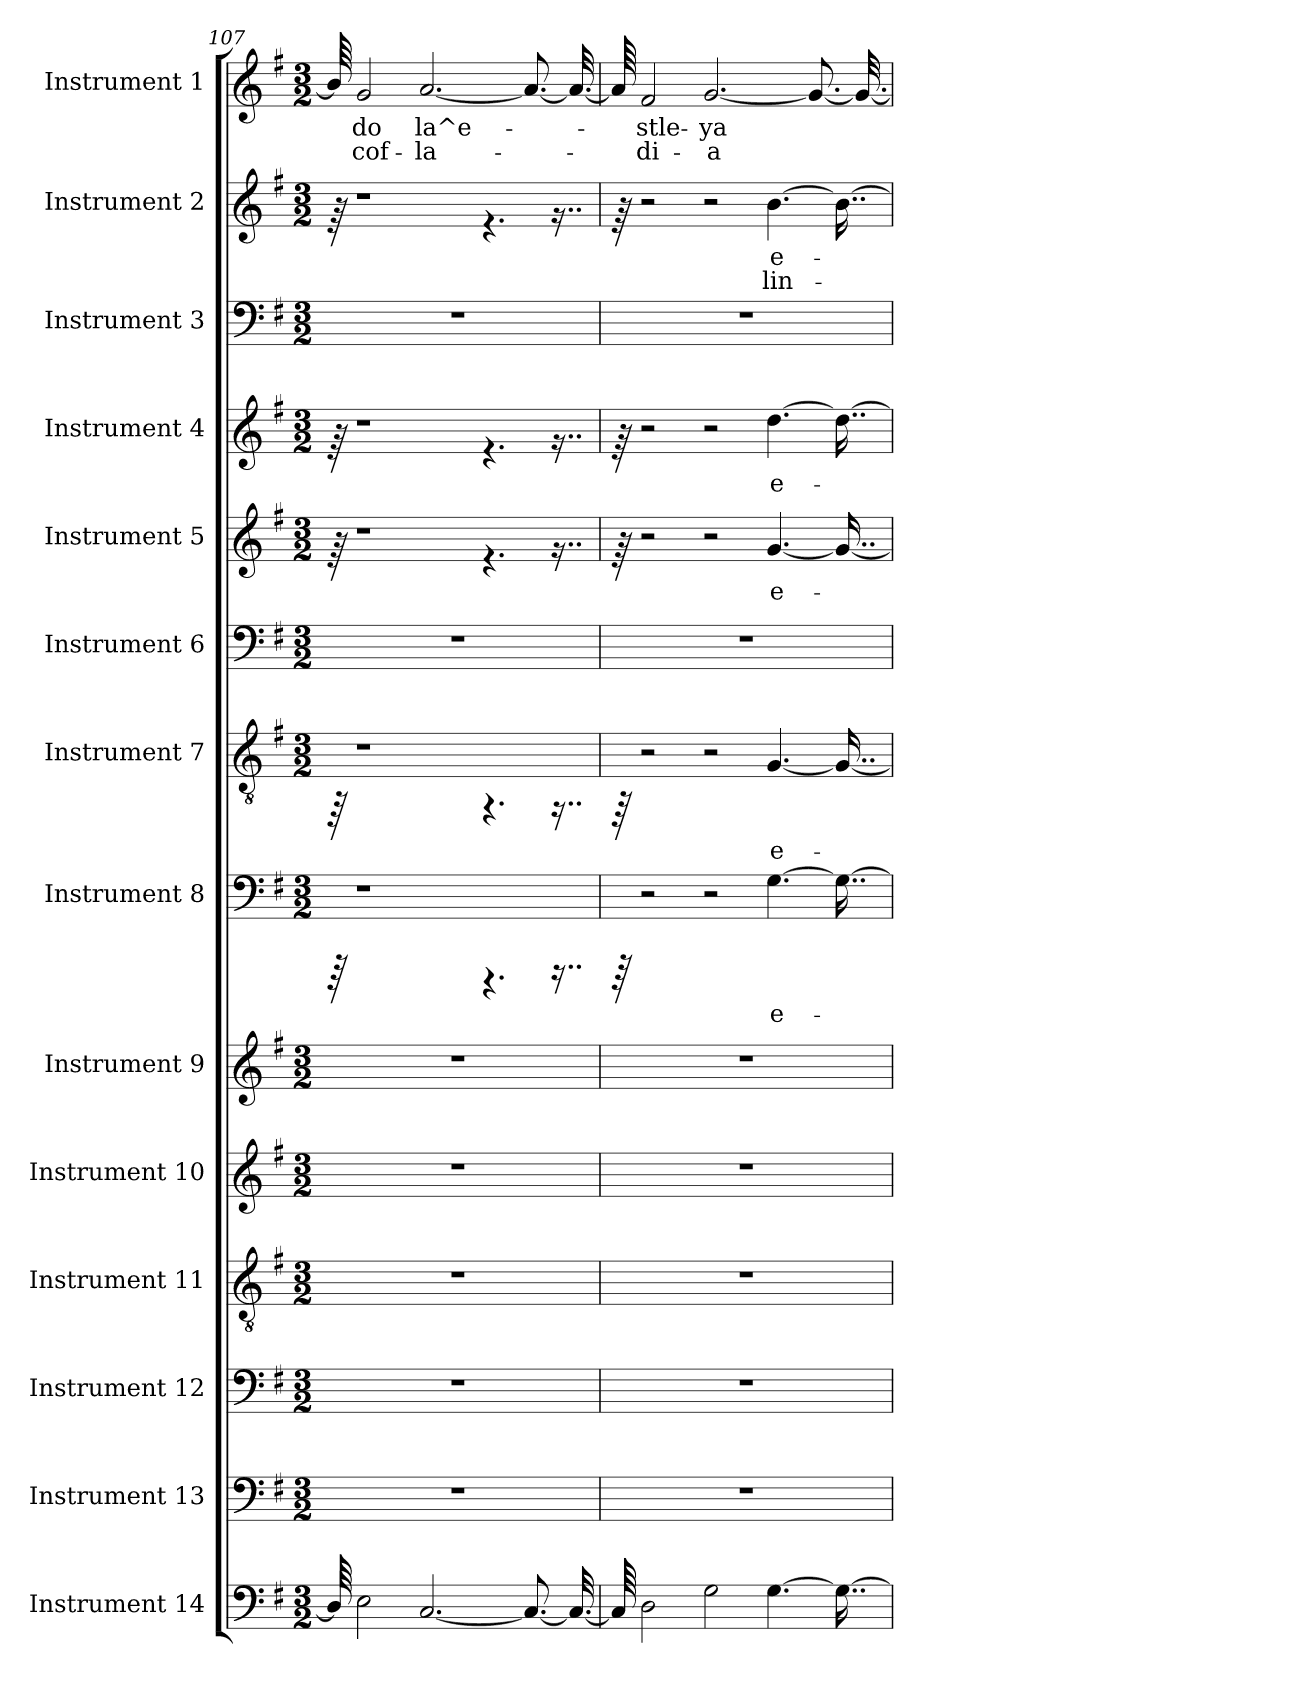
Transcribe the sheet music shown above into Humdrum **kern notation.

**kern	**kern	**kern	**kern	**kern	**kern	**kern	**text	**kern	**text	**kern	**kern	**text	**kern	**text	**kern	**kern	**text	**text	**kern	**text	**text
*part14	*part13	*part12	*part11	*part10	*part9	*part8	*part8	*part7	*part7	*part6	*part5	*part5	*part4	*part4	*part3	*part2	*part2	*part2	*part1	*part1	*part1
*staff14	*staff13	*staff12	*staff11	*staff10	*staff9	*staff8	*staff8	*staff7	*staff7	*staff6	*staff5	*staff5	*staff4	*staff4	*staff3	*staff2	*staff2	*staff2	*staff1	*staff1	*staff1
*I"Instrument 14	*I"Instrument 13	*I"Instrument 12	*I"Instrument 11	*I"Instrument 10	*I"Instrument 9	*I"Instrument 8	*	*I"Instrument 7	*	*I"Instrument 6	*I"Instrument 5	*	*I"Instrument 4	*	*I"Instrument 3	*I"Instrument 2	*	*	*I"Instrument 1	*	*
*clefF4	*clefF4	*clefF4	*clefGv2	*clefG2	*clefG2	*clefF4	*	*clefGv2	*	*clefF4	*clefG2	*	*clefG2	*	*clefF4	*clefG2	*	*	*clefG2	*	*
*k[f#]	*k[f#]	*k[f#]	*k[f#]	*k[f#]	*k[f#]	*k[f#]	*	*k[f#]	*	*k[f#]	*k[f#]	*	*k[f#]	*	*k[f#]	*k[f#]	*	*	*k[f#]	*	*
*G:	*G:	*G:	*G:	*G:	*G:	*G:	*	*G:	*	*G:	*G:	*	*G:	*	*G:	*G:	*	*	*G:	*	*
*M3/2	*M3/2	*M3/2	*M3/2	*M3/2	*M3/2	*M3/2	*	*M3/2	*	*M3/2	*M3/2	*	*M3/2	*	*M3/2	*M3/2	*	*	*M3/2	*	*
=107	=107	=107	=107	=107	=107	=107	=107	=107	=107	=107	=107	=107	=107	=107	=107	=107	=107	=107	=107	=107	=107
64D/]	1.r	1.r	1.r	1.r	1.r	64rCCC	.	64rFF	.	1.r	64rf	.	64rf	.	1.r	64rf	.	.	64b/]	.	.
!	!	!	!	!	!	!	!	!	!	!	!	!	!	!	!	!	!	!	!	!LO:LY:b:cj	!LO:LY:b:cj
2E\	.	.	.	.	.	1r	.	1r	.	.	1r	.	1r	.	.	1r	.	.	2g/	do	cof-
!	!	!	!	!	!	!	!	!	!	!	!	!	!	!	!	!	!	!	!	!LO:LY:b:cj	!LO:LY:b:cj
[<2.C/	.	.	.	.	.	.	.	.	.	.	.	.	.	.	.	.	.	.	[<2.a/	-la^e-	-la-
.	.	.	.	.	.	4.rCCC	.	4.rFF	.	.	4.rf	.	4.rf	.	.	4.rf	.	.	.	.	.
8.C/_<	.	.	.	.	.	.	.	.	.	.	.	.	.	.	.	.	.	.	8.a/_<	.	.
.	.	.	.	.	.	16..rCCC	.	16..rFF	.	.	16..rf	.	16..rf	.	.	16..rf	.	.	.	.	.
32.C/_<	.	.	.	.	.	.	.	.	.	.	.	.	.	.	.	.	.	.	32.a/_<	.	.
=108	=108	=108	=108	=108	=108	=108	=108	=108	=108	=108	=108	=108	=108	=108	=108	=108	=108	=108	=108	=108	=108
64C/]	1.r	1.r	1.r	1.r	1.r	64rCCC	.	64rFF	.	1.r	64rf	.	64rf	.	1.r	64rf	.	.	64a/]	.	.
!	!	!	!	!	!	!	!	!	!	!	!	!	!	!	!	!	!	!	!	!LO:LY:b:cj	!LO:LY:b:cj
2D\	.	.	.	.	.	2r	.	2r	.	.	2r	.	2r	.	.	2r	.	.	2f#/	-stle-	-di-
!	!	!	!	!	!	!	!	!	!	!	!	!	!	!	!	!	!	!	!	!LO:LY:b:cj	!LO:LY:b:cj
2G\	.	.	.	.	.	2r	.	2r	.	.	2r	.	2r	.	.	2r	.	.	[<2.g/	-ya	a
!	!	!	!	!	!	!	!LO:LY:b:rj	!	!LO:LY:b:rj	!	!	!LO:LY:b:rj	!	!LO:LY:b:rj	!	!	!LO:LY:b:rj	!LO:LY:b:rj	!	!	!
[<4.G\	.	.	.	.	.	[<4.G\	e-	[<4.G/	e-	.	[<4.g/	e-	[<4.dd\	e-	.	[<4.b\	e-	-lin-	.	.	.
.	.	.	.	.	.	.	.	.	.	.	.	.	.	.	.	.	.	.	8.g/_<	.	.
16..G\_>	.	.	.	.	.	16..G\_>	.	16..G/_<	.	.	16..g/_<	.	16..dd\_>	.	.	16..b\_>	.	.	.	.	.
.	.	.	.	.	.	.	.	.	.	.	.	.	.	.	.	.	.	.	32.g/_<	.	.
=	=	=	=	=	=	=	=	=	=	=	=	=	=	=	=	=	=	=	=	=	=
*-	*-	*-	*-	*-	*-	*-	*-	*-	*-	*-	*-	*-	*-	*-	*-	*-	*-	*-	*-	*-	*-
